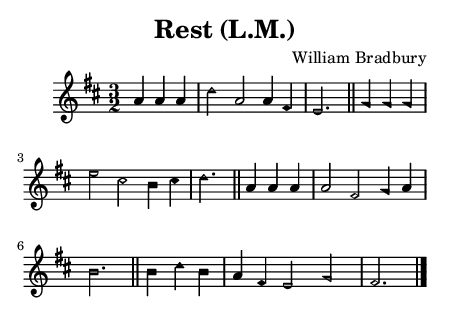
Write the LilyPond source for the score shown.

\version "2.18.2"

#(set-global-staff-size 14)

\header {
  title=\markup {
    Rest (L.M.)
  }
  composer = \markup {
    William Bradbury
  }
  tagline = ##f
}

sopranoMusic = {
  \aikenHeads
  \clef treble
  \key d \major
  \autoBeamOff
  \time 3/2
  \relative c'' {
    \set Score.tempoHideNote = ##t \tempo 4 = 120
    
    \partial 2.
    a4 a a d2 a a4 fis e2. \bar "||"
    g4 g g e'2 cis b4 cis d2. \bar "||"
    a4 a a a2 fis g4 a b2. \bar "||"
    b4 d b a fis e2 g fis2. \bar "|."
  }
}

#(set! paper-alist (cons '("phone" . (cons (* 3 in) (* 5 in))) paper-alist))

\paper {
  #(set-paper-size "phone")
}

\score {
  <<
    \new Staff {
      \new Voice {
	\sopranoMusic
      }
    }
  >>
}